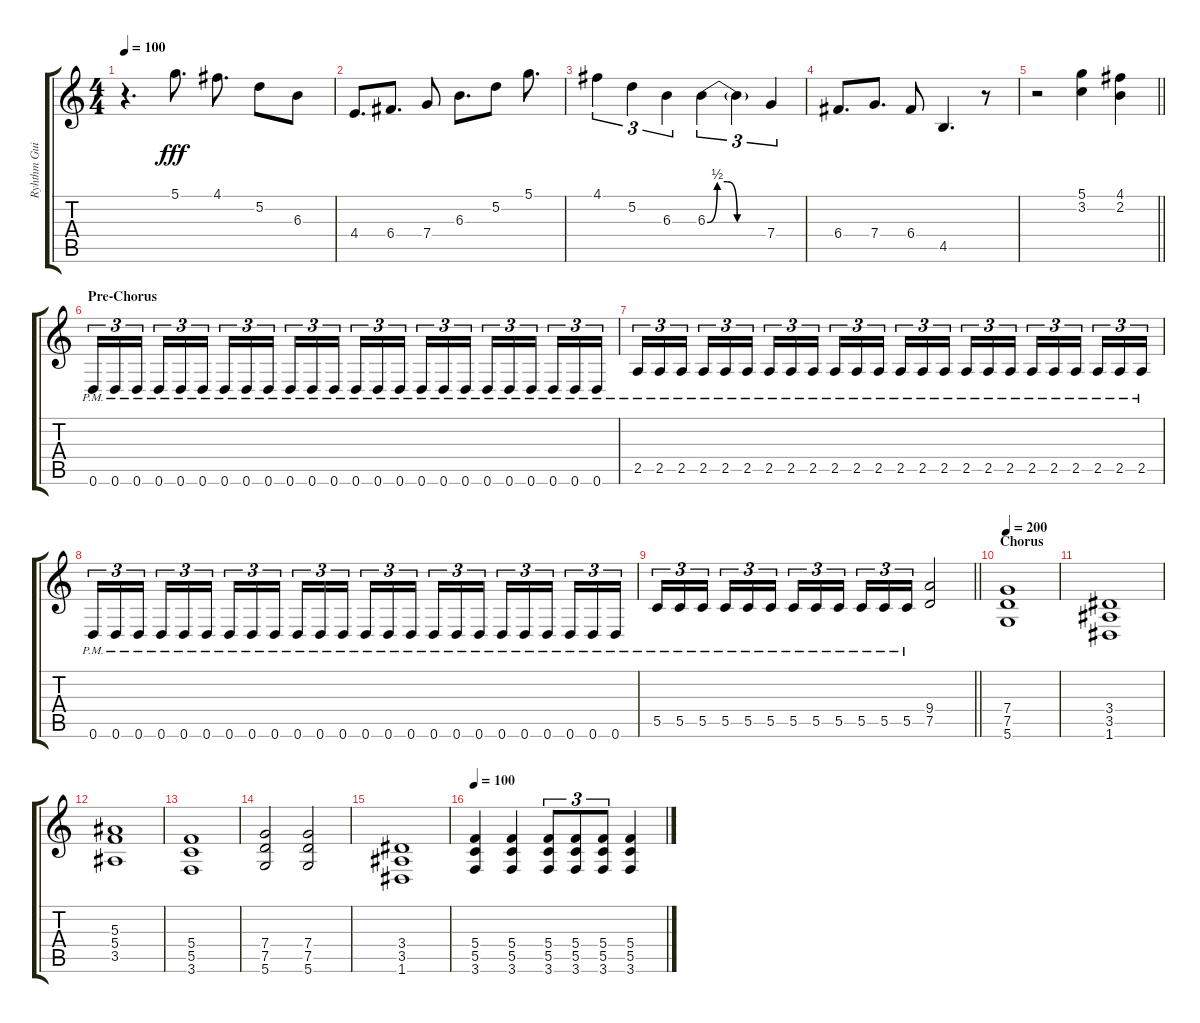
\track ("Ryhthm Guitar" "Ryhthm Gui") {instrument distortionguitar}
\staff {score tabs}
\tuning (D4 A3 F3 C3 G2 D2) {hide}
\ts (4 4)
\tempo 100
\clef g2
\ks c
r.4{d dy fff} 5.1.8{d} 4.1.8{d} 5.2.8 6.3.8 |
4.4.8{d} 6.4.8{d} 7.4.8 6.3.8{d} 5.2.8 5.1.8{d} |
4.1.4{tu (3 2)} 5.2.4{tu (3 2)} 6.3.4{tu (3 2)} 6.3{be (custom 0 0 10 2 20 2 30 0 60 0)}.4{tu (3 2)} 6.3{t}.4{tu (3 2)} 7.4.4{tu (3 2)} |
6.4.8{d} 7.4.8{d} 6.4.8 4.5.4{d} r.8 |
\barLineRight lightlight
r.2 (5.1 3.2).4 (4.1 2.2).4 |
\section ("" "Pre-Chorus")
0.6{pm}.16{tu (3 2)} 0.6{pm}.16{tu (3 2)} 0.6{pm}.16{tu (3 2) beam splitsecondary} 0.6{pm}.16{tu (3 2)} 0.6{pm}.16{tu (3 2)} 0.6{pm}.16{tu (3 2)} 0.6{pm}.16{tu (3 2)} 0.6{pm}.16{tu (3 2)} 0.6{pm}.16{tu (3 2) beam splitsecondary} 0.6{pm}.16{tu (3 2)} 0.6{pm}.16{tu (3 2)} 0.6{pm}.16{tu (3 2)} 0.6{pm}.16{tu (3 2)} 0.6{pm}.16{tu (3 2)} 0.6{pm}.16{tu (3 2) beam splitsecondary} 0.6{pm}.16{tu (3 2)} 0.6{pm}.16{tu (3 2)} 0.6{pm}.16{tu (3 2)} 0.6{pm}.16{tu (3 2)} 0.6{pm}.16{tu (3 2)} 0.6{pm}.16{tu (3 2) beam splitsecondary} 0.6{pm}.16{tu (3 2)} 0.6{pm}.16{tu (3 2)} 0.6{pm}.16{tu (3 2)} |
2.5{pm}.16{tu (3 2)} 2.5{pm}.16{tu (3 2)} 2.5{pm}.16{tu (3 2) beam splitsecondary} 2.5{pm}.16{tu (3 2)} 2.5{pm}.16{tu (3 2)} 2.5{pm}.16{tu (3 2)} 2.5{pm}.16{tu (3 2)} 2.5{pm}.16{tu (3 2)} 2.5{pm}.16{tu (3 2) beam splitsecondary} 2.5{pm}.16{tu (3 2)} 2.5{pm}.16{tu (3 2)} 2.5{pm}.16{tu (3 2)} 2.5{pm}.16{tu (3 2)} 2.5{pm}.16{tu (3 2)} 2.5{pm}.16{tu (3 2) beam splitsecondary} 2.5{pm}.16{tu (3 2)} 2.5{pm}.16{tu (3 2)} 2.5{pm}.16{tu (3 2)} 2.5{pm}.16{tu (3 2)} 2.5{pm}.16{tu (3 2)} 2.5{pm}.16{tu (3 2) beam splitsecondary} 2.5{pm}.16{tu (3 2)} 2.5{pm}.16{tu (3 2)} 2.5{pm}.16{tu (3 2)} |
0.6{pm}.16{tu (3 2)} 0.6{pm}.16{tu (3 2)} 0.6{pm}.16{tu (3 2) beam splitsecondary} 0.6{pm}.16{tu (3 2)} 0.6{pm}.16{tu (3 2)} 0.6{pm}.16{tu (3 2)} 0.6{pm}.16{tu (3 2)} 0.6{pm}.16{tu (3 2)} 0.6{pm}.16{tu (3 2) beam splitsecondary} 0.6{pm}.16{tu (3 2)} 0.6{pm}.16{tu (3 2)} 0.6{pm}.16{tu (3 2)} 0.6{pm}.16{tu (3 2)} 0.6{pm}.16{tu (3 2)} 0.6{pm}.16{tu (3 2) beam splitsecondary} 0.6{pm}.16{tu (3 2)} 0.6{pm}.16{tu (3 2)} 0.6{pm}.16{tu (3 2)} 0.6{pm}.16{tu (3 2)} 0.6{pm}.16{tu (3 2)} 0.6{pm}.16{tu (3 2) beam splitsecondary} 0.6{pm}.16{tu (3 2)} 0.6{pm}.16{tu (3 2)} 0.6{pm}.16{tu (3 2)} |
\barLineRight lightlight
5.5{pm}.16{tu (3 2)} 5.5{pm}.16{tu (3 2)} 5.5{pm}.16{tu (3 2) beam splitsecondary} 5.5{pm}.16{tu (3 2)} 5.5{pm}.16{tu (3 2)} 5.5{pm}.16{tu (3 2)} 5.5{pm}.16{tu (3 2)} 5.5{pm}.16{tu (3 2)} 5.5{pm}.16{tu (3 2) beam splitsecondary} 5.5{pm}.16{tu (3 2)} 5.5{pm}.16{tu (3 2)} 5.5{pm}.16{tu (3 2)} (9.4 7.5).2 |
\section ("" "Chorus")
\tempo 200
(7.4 7.5 5.6).1 |
(3.4 3.5 1.6).1 |
(5.3 5.4 3.5).1 |
(5.4 5.5 3.6).1 |
(7.4 7.5 5.6).2 (7.4 7.5 5.6).2 |
(3.4 3.5 1.6).1 |
\tempo 100
(5.4 5.5 3.6).4 (5.4 5.5 3.6).4 (5.4 5.5 3.6).8{tu (3 2)} (5.4 5.5 3.6).8{tu (3 2)} (5.4 5.5 3.6).8{tu (3 2)} (5.4 5.5 3.6).4
